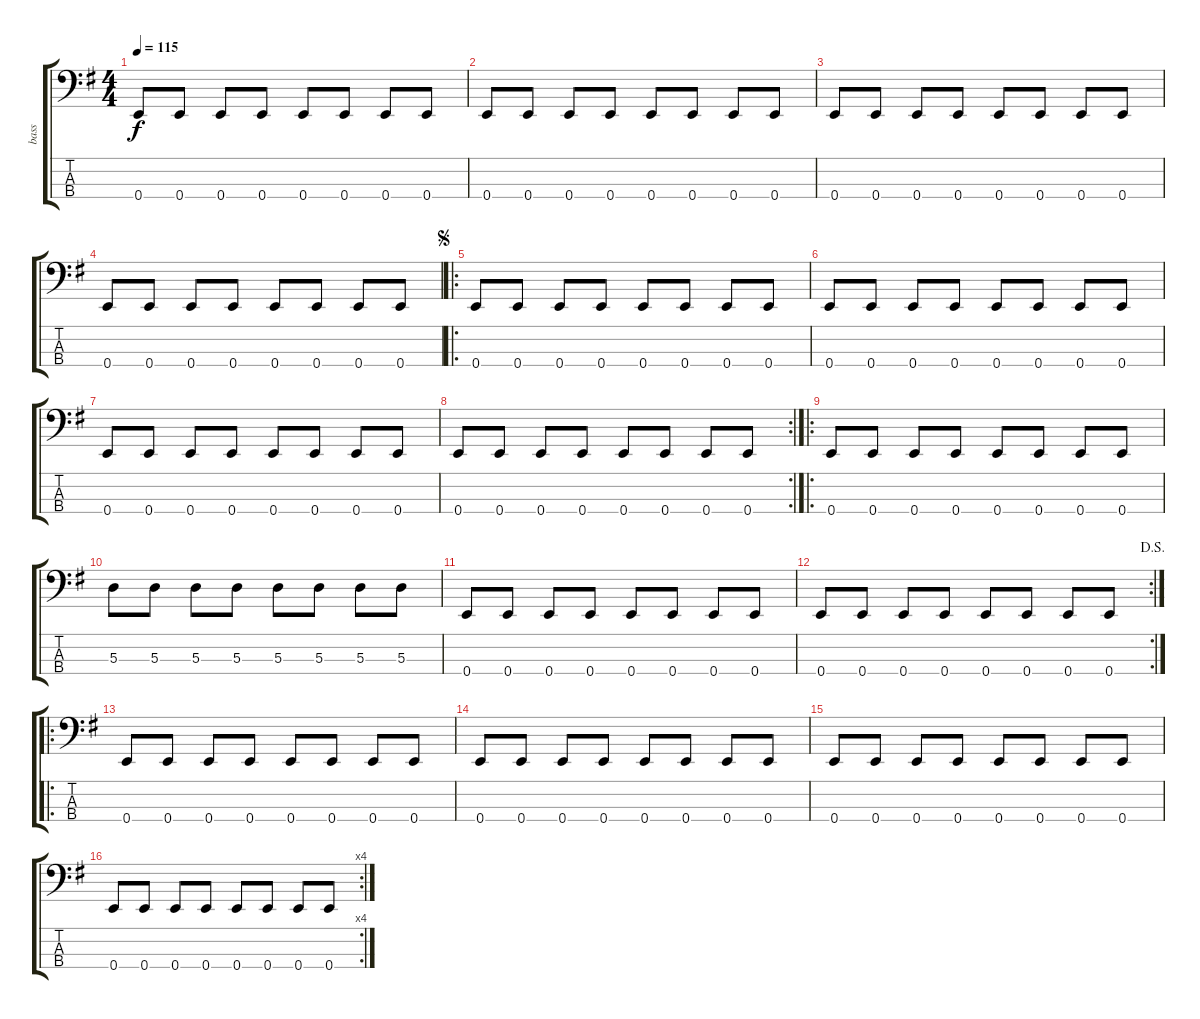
\track ("bass" "bass") {instrument electricbassfinger}
\staff {score tabs}
\tuning (G2 D2 A1 E1) {hide}
\ts (4 4)
\tempo 115
\clef f4
\ks g
0.4.8{dy f instrument electricbassfinger} 0.4.8 0.4.8 0.4.8 0.4.8 0.4.8 0.4.8 0.4.8 |
0.4.8 0.4.8 0.4.8 0.4.8 0.4.8 0.4.8 0.4.8 0.4.8 |
0.4.8 0.4.8 0.4.8 0.4.8 0.4.8 0.4.8 0.4.8 0.4.8 |
0.4.8 0.4.8 0.4.8 0.4.8 0.4.8 0.4.8 0.4.8 0.4.8 |
\ro
\jump segno
0.4.8 0.4.8 0.4.8 0.4.8 0.4.8 0.4.8 0.4.8 0.4.8 |
0.4.8 0.4.8 0.4.8 0.4.8 0.4.8 0.4.8 0.4.8 0.4.8 |
0.4.8 0.4.8 0.4.8 0.4.8 0.4.8 0.4.8 0.4.8 0.4.8 |
\rc 2
0.4.8 0.4.8 0.4.8 0.4.8 0.4.8 0.4.8 0.4.8 0.4.8 |
\ro
0.4.8 0.4.8 0.4.8 0.4.8 0.4.8 0.4.8 0.4.8 0.4.8 |
5.3.8 5.3.8 5.3.8 5.3.8 5.3.8 5.3.8 5.3.8 5.3.8 |
0.4.8 0.4.8 0.4.8 0.4.8 0.4.8 0.4.8 0.4.8 0.4.8 |
\rc 2
\jump dalsegno
0.4.8 0.4.8 0.4.8 0.4.8 0.4.8 0.4.8 0.4.8 0.4.8 |
\ro
0.4.8 0.4.8 0.4.8 0.4.8 0.4.8 0.4.8 0.4.8 0.4.8 |
0.4.8 0.4.8 0.4.8 0.4.8 0.4.8 0.4.8 0.4.8 0.4.8 |
0.4.8 0.4.8 0.4.8 0.4.8 0.4.8 0.4.8 0.4.8 0.4.8 |
\rc 4
0.4.8 0.4.8 0.4.8 0.4.8 0.4.8 0.4.8 0.4.8 0.4.8
